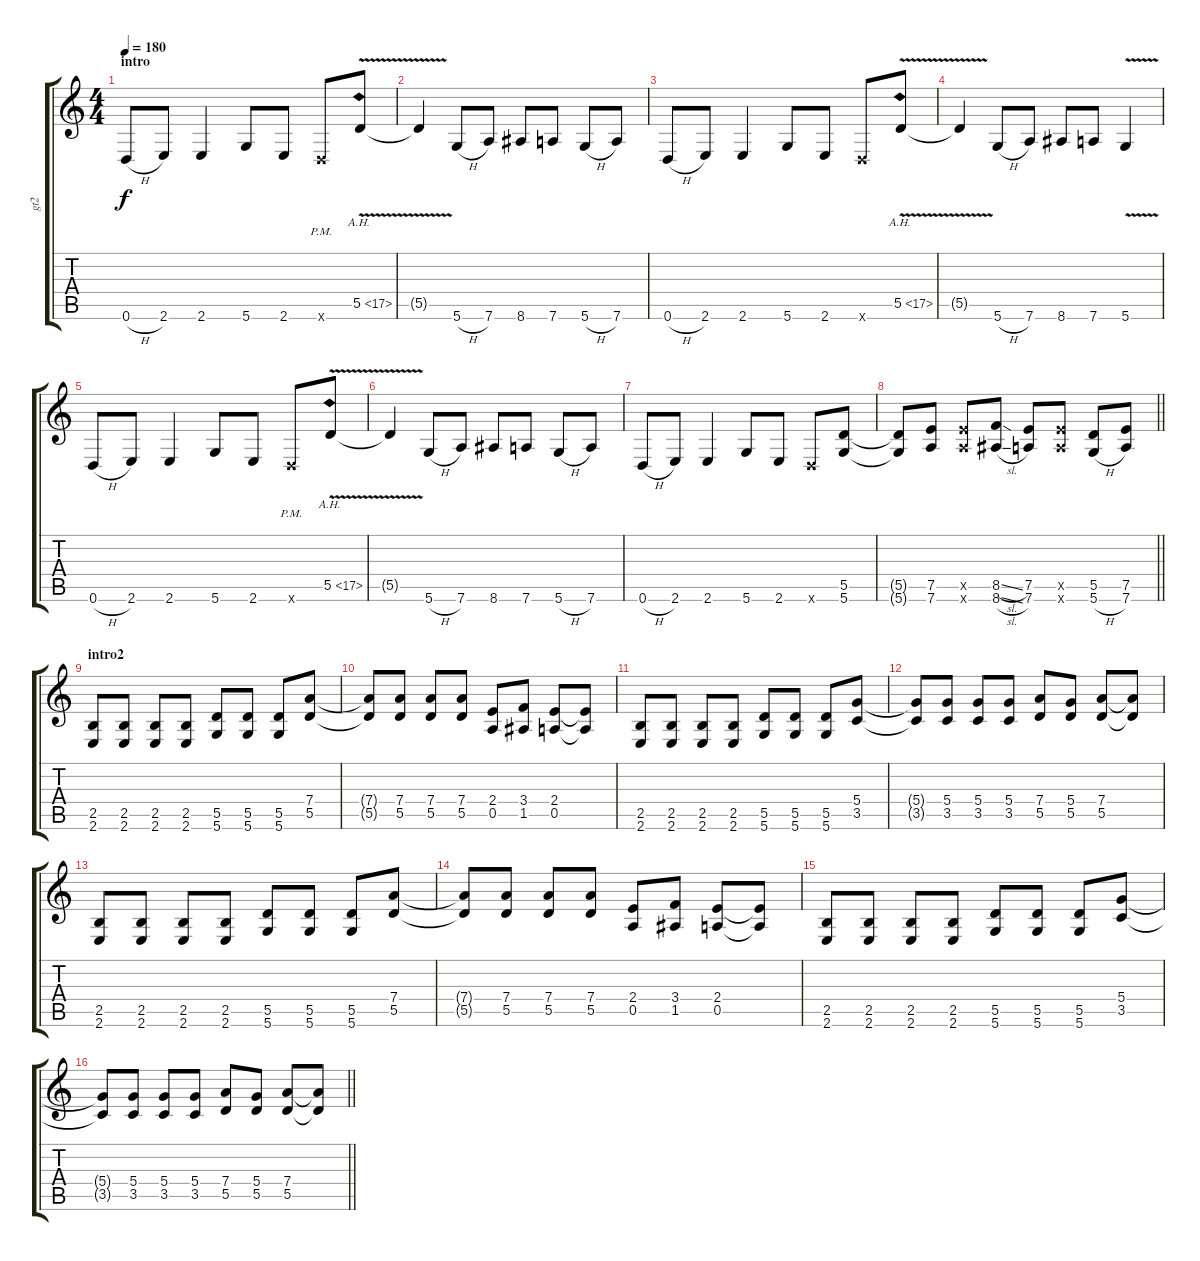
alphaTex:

\track ("gt2" "gt2") {instrument distortionguitar}
\staff {score tabs}
\tuning (E4 B3 G3 D3 A2 D2) {hide}
\ts (4 4)
\section ("" "intro")
\tempo 180
\clef g2
\ks c
0.6{h}.8{dy f instrument distortionguitar} 2.6.8 2.6.4 5.6.8 2.6.8 0.6{pm x}.8 5.5{ah 12 v}.8 |
5.5{t}.4 5.6{h}.8 7.6.8 8.6.8 7.6.8 5.6{h}.8 7.6.8 |
0.6{h}.8 2.6.8 2.6.4 5.6.8 2.6.8 0.6{x}.8 5.5{ah 12 v}.8 |
5.5{t}.4 5.6{h}.8 7.6.8 8.6.8 7.6.8 5.6{v}.4 |
0.6{h}.8 2.6.8 2.6.4 5.6.8 2.6.8 0.6{pm x}.8 5.5{ah 12 v}.8 |
5.5{t}.4 5.6{h}.8 7.6.8 8.6.8 7.6.8 5.6{h}.8 7.6.8 |
0.6{h}.8 2.6.8 2.6.4 5.6.8 2.6.8 0.6{x}.8 (5.5 5.6).8 |
\barLineRight lightlight
(5.5{t} 5.6{t}).8 (7.5 7.6).8 (7.5{x} 7.6{x}).8 (8.5{sl} 8.6{sl}).8 (7.5 7.6).8 (7.5{x} 7.6{x}).8 (5.5 5.6{h}).8 (7.5 7.6).8 |
\section ("" "intro2")
(2.5 2.6).8 (2.5 2.6).8 (2.5 2.6).8 (2.5 2.6).8 (5.5 5.6).8 (5.5 5.6).8 (5.5 5.6).8 (7.4 5.5).8 |
(7.4{t} 5.5{t}).8 (7.4 5.5).8 (7.4 5.5).8 (7.4 5.5).8 (2.4 0.5).8 (3.4 1.5).8 (2.4 0.5).8 (2.4{t} 0.5{t}).8 |
(2.5 2.6).8 (2.5 2.6).8 (2.5 2.6).8 (2.5 2.6).8 (5.5 5.6).8 (5.5 5.6).8 (5.5 5.6).8 (5.4 3.5).8 |
(5.4{t} 3.5{t}).8 (5.4 3.5).8 (5.4 3.5).8 (5.4 3.5).8 (7.4 5.5).8 (5.4 5.5).8 (7.4 5.5).8 (7.4{t} 5.5{t}).8 |
(2.5 2.6).8 (2.5 2.6).8 (2.5 2.6).8 (2.5 2.6).8 (5.5 5.6).8 (5.5 5.6).8 (5.5 5.6).8 (7.4 5.5).8 |
(7.4{t} 5.5{t}).8 (7.4 5.5).8 (7.4 5.5).8 (7.4 5.5).8 (2.4 0.5).8 (3.4 1.5).8 (2.4 0.5).8 (2.4{t} 0.5{t}).8 |
(2.5 2.6).8 (2.5 2.6).8 (2.5 2.6).8 (2.5 2.6).8 (5.5 5.6).8 (5.5 5.6).8 (5.5 5.6).8 (5.4 3.5).8 |
\barLineRight lightlight
(5.4{t} 3.5{t}).8 (5.4 3.5).8 (5.4 3.5).8 (5.4 3.5).8 (7.4 5.5).8 (5.4 5.5).8 (7.4 5.5).8 (7.4{t} 5.5{t}).8
